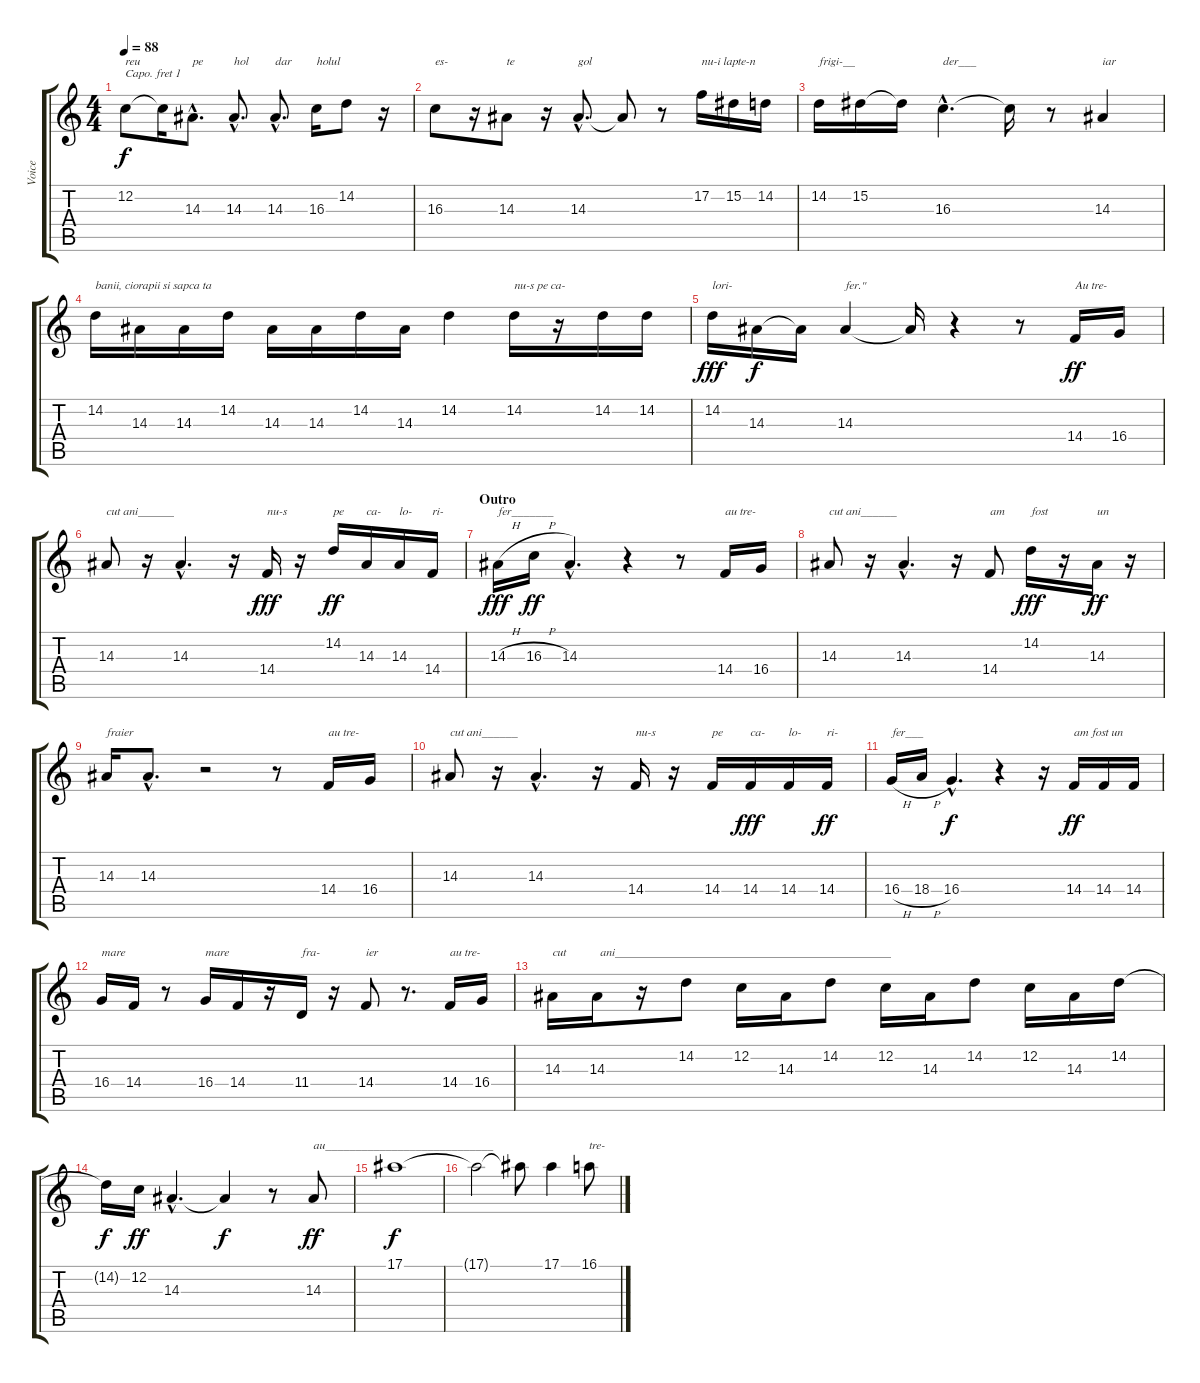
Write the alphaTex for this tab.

\track ("Voice" "Voice") {instrument panflute}
\staff {score tabs}
\capo 1
\tuning (E4 B3 G3 D3 A2 E2) {hide}
\ts (4 4)
\tempo 88
\clef g2
\ks c
12.2.8{txt "reu" dy f} 12.2{t}.16 14.3{hac}.8{d txt "pe"} 14.3{hac}.8{d txt "hol"} 14.3{hac}.8{d txt "dar"} 16.3.16{txt "holul"} 14.2.8 r.16 |
16.3.8{txt "es-"} r.16 14.3.8{txt "te"} r.16 14.3{hac}.8{d txt "gol"} 14.3{t}.8 r.8 17.2.16{txt "nu-i lapte-n"} 15.2.16 14.2.16 |
14.2.16{txt "frigi-__"} 15.2.16 15.2{t}.16 16.3{hac}.4{d txt "der___"} 16.3{t}.16 r.8 14.3.4{txt "iar"} |
14.2.16{txt "banii, ciorapii si sapca ta"} 14.3.16 14.3.16 14.2.16 14.3.16 14.3.16 14.2.16 14.3.16 14.2.4 14.2.16{txt "nu-s pe ca-"} r.16 14.2.16 14.2.16 |
14.2.16{txt "lori-" dy fff} 14.3.16{dy f} 14.3{t}.16 14.3.4{txt "fer.\""} 14.3{t}.16 r.4 r.8 14.4.16{txt "Au tre-" dy ff} 16.4.16 |
14.3.8{txt "cut ani______"} r.16 14.3{hac}.4{d} r.16 14.4.16{txt "nu-s" dy fff} r.16 14.2.16{txt "pe" dy ff} 14.3.16{txt "ca-"} 14.3.16{txt "lo-"} 14.4.16{txt "ri-"} |
\section ("" "Outro")
14.3{h}.16{txt "fer_______" dy fff} 16.3{h}.16{dy ff} 14.3{hac}.4{d} r.4 r.8 14.4.16{txt "au tre-"} 16.4.16 |
14.3.8{txt "cut ani______"} r.16 14.3{hac}.4{d} r.16 14.4.8{txt "am"} 14.2.16{txt "fost" dy fff} r.16 14.3.16{txt "un" dy ff} r.16 |
14.3.16{txt "fraier"} 14.3{hac}.8{d} r.2 r.8 14.4.16{txt "au tre-"} 16.4.16 |
14.3.8{txt "cut ani______"} r.16 14.3{hac}.4{d} r.16 14.4.16{txt "nu-s"} r.16 14.4.16{txt "pe"} 14.4.16{txt "ca-" dy fff} 14.4.16{txt "lo-"} 14.4.16{txt "ri-" dy ff} |
16.4{h}.16{txt "fer___"} 18.4{h}.16 16.4{hac}.4{d dy f} r.4 r.16 14.4.16{txt "am fost un" dy ff} 14.4.16 14.4.16 |
16.4.16{txt "mare"} 14.4.16 r.8 16.4.16{txt "mare"} 14.4.16 r.16 11.4.16{txt "fra-"} r.16 14.4.8{txt "ier"} r.8{d} 14.4.16{txt "au tre-"} 16.4.16 |
14.3.16{txt "cut" volume 10} 14.3.16{txt " ani______________________________________________"} r.16 14.2.8 12.2.16 14.3.16 14.2.8 12.2.16 14.3.16 14.2.8 12.2.16 14.3.16 14.2.16 |
14.2{t}.16{dy f} 12.2.16{dy ff} 14.3{hac}.4{d} 14.3{t}.4{dy f} r.8 14.3.8{txt "au____________________________" dy ff} |
17.1.1{dy f volume 6} |
17.1{t}.2 17.1{t}.8 17.1.4 16.1.8{txt "tre-"}
